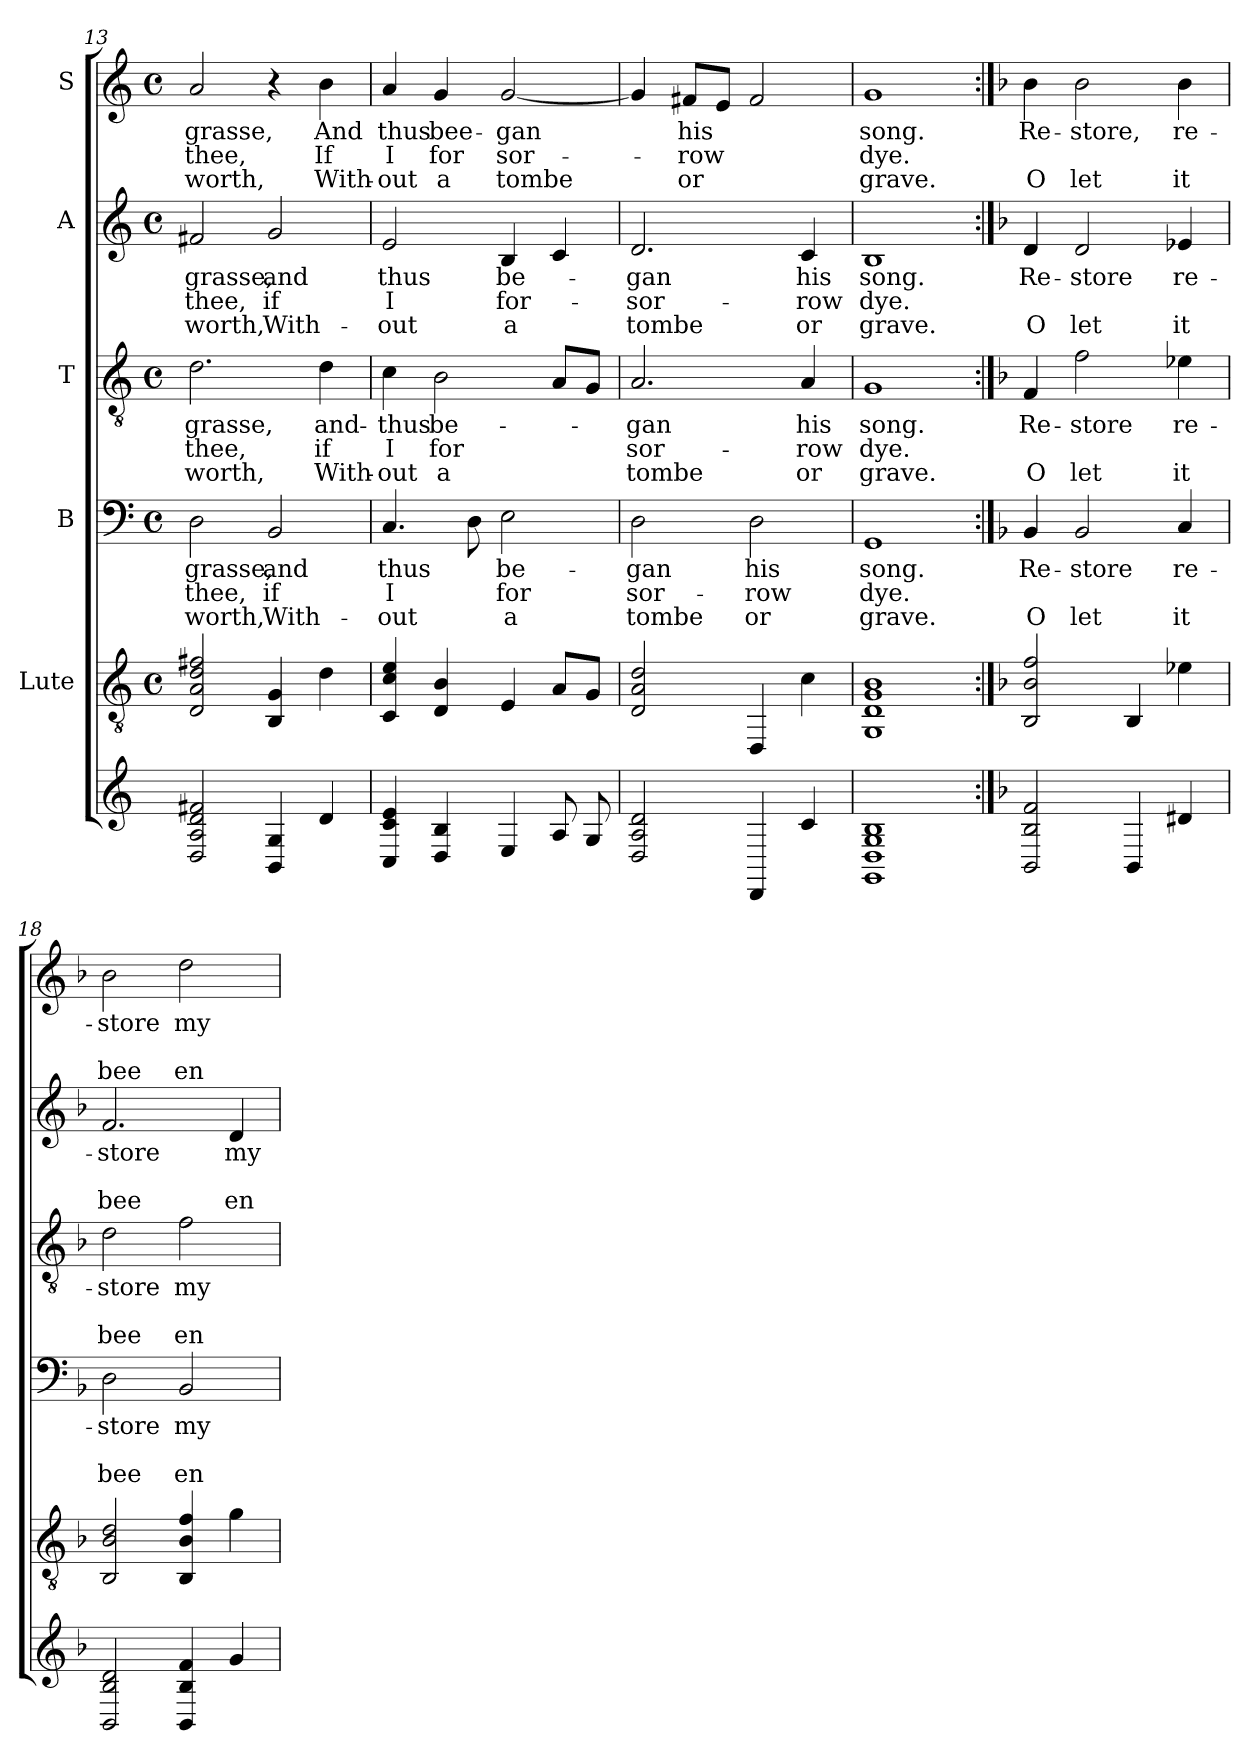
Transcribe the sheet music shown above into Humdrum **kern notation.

**kern	**kern	**kern	**text	**text	**text	**kern	**text	**text	**text	**kern	**text	**text	**text	**kern	**text	**text	**text
*part6	*part5	*part4	*part4	*part4	*part4	*part3	*part3	*part3	*part3	*part2	*part2	*part2	*part2	*part1	*part1	*part1	*part1
*staff6	*staff5	*staff4	*staff4	*staff4	*staff4	*staff3	*staff3	*staff3	*staff3	*staff2	*staff2	*staff2	*staff2	*staff1	*staff1	*staff1	*staff1
*	*I"Lute	*I"B	*	*	*	*I"T	*	*	*	*I"A	*	*	*	*I"S	*	*	*
!!LO:PB:g=z
*	*clefGv2	*clefF4	*	*	*	*clefGv2	*	*	*	*clefG2	*	*	*	*clefG2	*	*	*
*k[]	*k[]	*k[]	*	*	*	*k[]	*	*	*	*k[]	*	*	*	*k[]	*	*	*
*C:	*C:	*C:	*	*	*	*C:	*	*	*	*C:	*	*	*	*C:	*	*	*
*	*M4/4	*M4/4	*	*	*	*M4/4	*	*	*	*M4/4	*	*	*	*M4/4	*	*	*
*	*met(c)	*met(c)	*	*	*	*met(c)	*	*	*	*met(c)	*	*	*	*met(c)	*	*	*
=13	=13	=13	=13	=13	=13	=13	=13	=13	=13	=13	=13	=13	=13	=13	=13	=13	=13
2D 2A 2d 2f#	2D/ 2A/ 2d/ 2f#X/	2D\	grasse,	thee,	worth,	2.d\	grasse,	thee,	worth,	2f#X/	grasse,	thee,	worth,	2a/	grasse,	thee,	worth,
4BB 4G	4BB/ 4G/	2BB/	and	if	With-	.	.	.	.	2g/	and	if	With-	4r	.	.	.
4d	4d\	.	.	.	.	4d\	and-	if	With-	.	.	.	.	4b\	And	If	With-
=14	=14	=14	=14	=14	=14	=14	=14	=14	=14	=14	=14	=14	=14	=14	=14	=14	=14
4C 4c 4e	4C/ 4c/ 4e/	4.C/	thus	I	-out	4c\	-thus	I	-out	2e/	thus	I	-out	4a/	thus	I	-out
4D 4B	4D/ 4B/	.	.	.	.	2B\	be-	for	a	.	.	.	.	4g/	bee-	for	a
.	.	8D\	.	.	.	.	.	.	.	.	.	.	.	.	.	.	.
4E	4E/	2E\	be-	for	a	.	.	.	.	4B/	be-	for-	a	[2g/	-gan	sor-	tombe
8A	8A/L	.	.	.	.	8A/L	.	.	.	4c/	.	.	.	.	.	.	.
8G	8G/J	.	.	.	.	8G/J	.	.	.	.	.	.	.	.	.	.	.
=15	=15	=15	=15	=15	=15	=15	=15	=15	=15	=15	=15	=15	=15	=15	=15	=15	=15
2D 2A 2d	2D/ 2A/ 2d/	2D\	-gan	sor-	tombe	2.A/	-gan	sor-	tombe	2.d/	-gan	-sor-	tombe	4g/]	.	.	.
.	.	.	.	.	.	.	.	.	.	.	.	.	.	8f#X/L	his	-row	or
.	.	.	.	.	.	.	.	.	.	.	.	.	.	8e/J	.	.	.
4DD	4DD/	2D\	his	-row	or	.	.	.	.	.	.	.	.	2f#/	.	.	.
4c	4c\	.	.	.	.	4A/	his	-row	or	4c/	his	-row	or	.	.	.	.
=16	=16	=16	=16	=16	=16	=16	=16	=16	=16	=16	=16	=16	=16	=16	=16	=16	=16
1GG 1D 1G 1B	1GG 1D 1G 1B	1GG	song.	dye.	grave.	1G	song.	dye.	grave.	1B	song.	dye.	grave.	1g	song.	dye.	grave.
=17:|!	=17:|!	=17:|!	=17:|!	=17:|!	=17:|!	=17:|!	=17:|!	=17:|!	=17:|!	=17:|!	=17:|!	=17:|!	=17:|!	=17:|!	=17:|!	=17:|!	=17:|!
*k[b-]	*k[b-]	*k[b-]	*	*	*	*k[b-]	*	*	*	*k[b-]	*	*	*	*k[b-]	*	*	*
*F:	*F:	*F:	*	*	*	*F:	*	*	*	*F:	*	*	*	*F:	*	*	*
2BB- 2B- 2f	2BB-/ 2B-/ 2f/	4BB-/	Re-	.	O	4F/	Re-	.	O	4d/	Re-	.	O	4b-\	Re-	.	O
.	.	2BB-/	-store	.	let	2f\	-store	.	let	2d/	-store	.	let	2b-\	-store,	.	let
4BB-	4BB-/	.	.	.	.	.	.	.	.	.	.	.	.	.	.	.	.
4d#	4e-X\	4C/	re-	.	it	4e-X\	re-	.	it	4e-X/	re-	.	it	4b-\	re-	.	it
=18	=18	=18	=18	=18	=18	=18	=18	=18	=18	=18	=18	=18	=18	=18	=18	=18	=18
2BB- 2B- 2d	2BB-/ 2B-/ 2d/	2D\	-store	.	bee	2d\	-store	.	bee	2.f/	-store	.	bee	2b-\	-store	.	bee
4BB- 4B- 4f	4BB-/ 4B-/ 4f/	2BB-/	my	.	en-	2f\	my	.	en-	.	.	.	.	2dd\	my	.	en-
4g	4g\	.	.	.	.	.	.	.	.	4d/	my	.	en-	.	.	.	.
=	=	=	=	=	=	=	=	=	=	=	=	=	=	=	=	=	=
*-	*-	*-	*-	*-	*-	*-	*-	*-	*-	*-	*-	*-	*-	*-	*-	*-	*-
